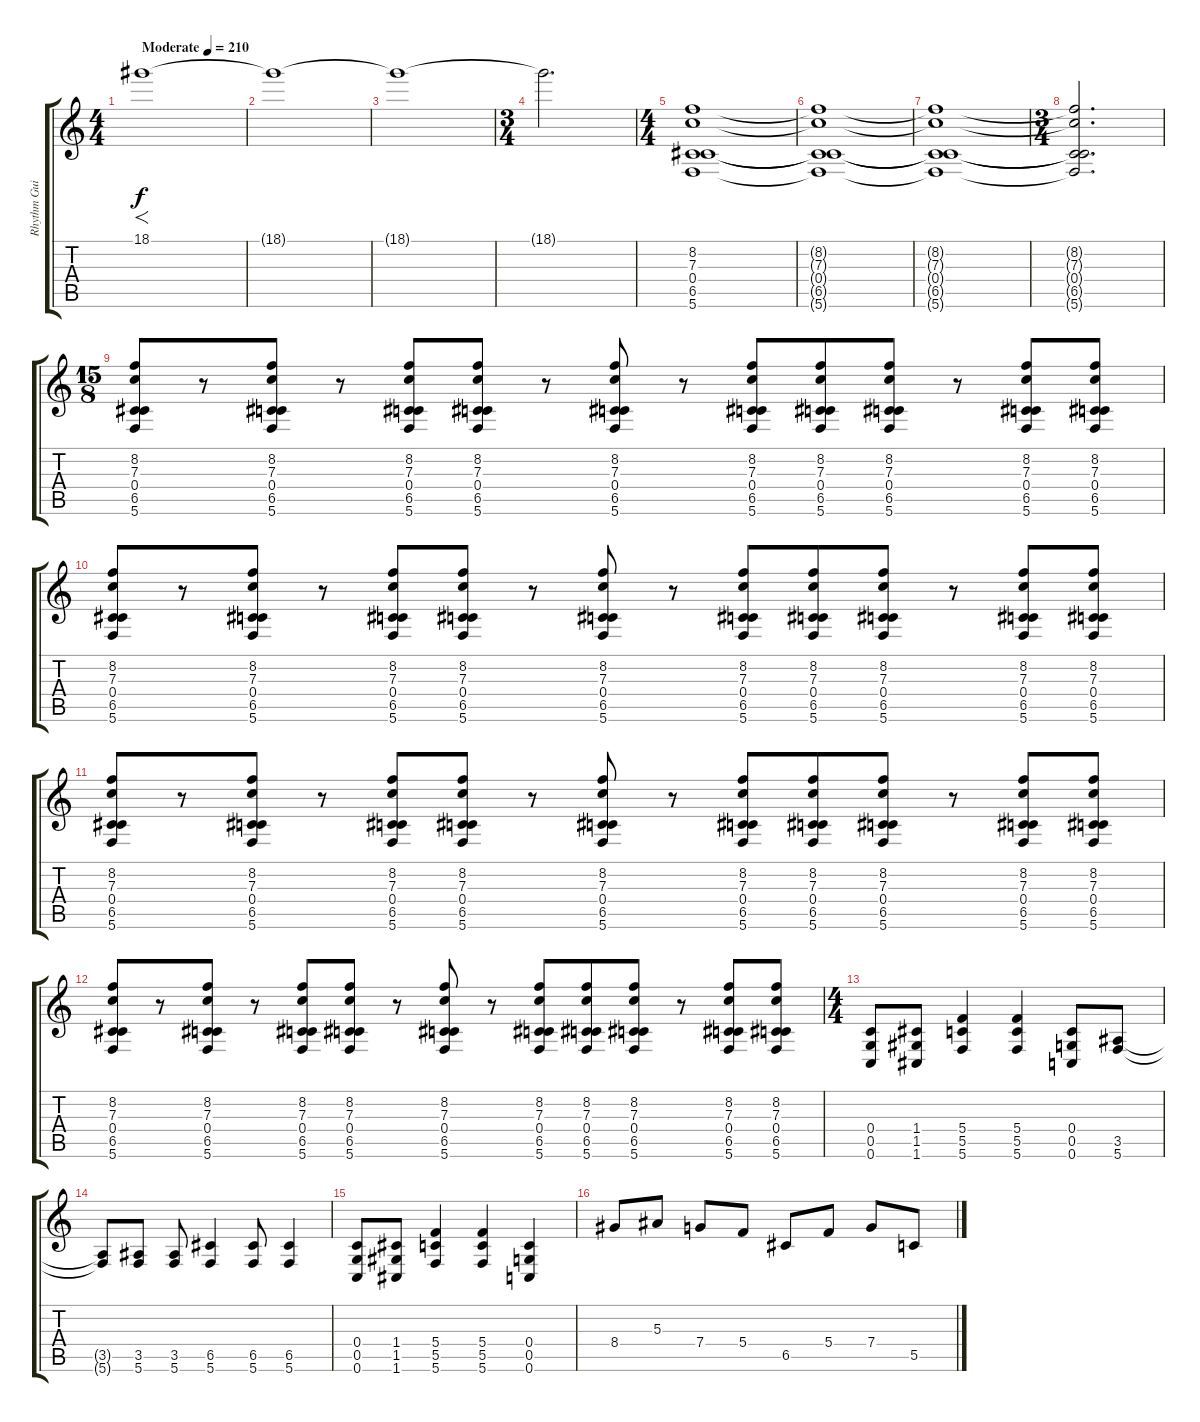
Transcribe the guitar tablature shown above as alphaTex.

\track ("Rhythm Guitar 2" "Rhythm Gui") {instrument distortionguitar}
\staff {score tabs}
\tuning (D4 A3 F3 C3 G2 C2) {hide}
\ts (4 4)
\tempo (210 "Moderate")
\clef g2
\ks c
18.1.1{f dy f instrument distortionguitar} |
18.1{t}.1 |
18.1{t}.1 |
\ts (3 4)
18.1{t}.2{d} |
\ts (4 4)
(8.2 7.3 0.4 6.5 5.6).1 |
(8.2{t} 7.3{t} 0.4{t} 6.5{t} 5.6{t}).1 |
(8.2{t} 7.3{t} 0.4{t} 6.5{t} 5.6{t}).1 |
\ts (3 4)
(8.2{t} 7.3{t} 0.4{t} 6.5{t} 5.6{t}).2{d} |
\ts (15 8)
(8.2 7.3 0.4 6.5 5.6).8 r.8 (8.2 7.3 0.4 6.5 5.6).8 r.8 (8.2 7.3 0.4 6.5 5.6).8 (8.2 7.3 0.4 6.5 5.6).8 r.8 (8.2 7.3 0.4 6.5 5.6).8 r.8 (8.2 7.3 0.4 6.5 5.6).8 (8.2 7.3 0.4 6.5 5.6).8 (8.2 7.3 0.4 6.5 5.6).8 r.8 (8.2 7.3 0.4 6.5 5.6).8 (8.2 7.3 0.4 6.5 5.6).8 |
(8.2 7.3 0.4 6.5 5.6).8 r.8 (8.2 7.3 0.4 6.5 5.6).8 r.8 (8.2 7.3 0.4 6.5 5.6).8 (8.2 7.3 0.4 6.5 5.6).8 r.8 (8.2 7.3 0.4 6.5 5.6).8 r.8 (8.2 7.3 0.4 6.5 5.6).8 (8.2 7.3 0.4 6.5 5.6).8 (8.2 7.3 0.4 6.5 5.6).8 r.8 (8.2 7.3 0.4 6.5 5.6).8 (8.2 7.3 0.4 6.5 5.6).8 |
(8.2 7.3 0.4 6.5 5.6).8 r.8 (8.2 7.3 0.4 6.5 5.6).8 r.8 (8.2 7.3 0.4 6.5 5.6).8 (8.2 7.3 0.4 6.5 5.6).8 r.8 (8.2 7.3 0.4 6.5 5.6).8 r.8 (8.2 7.3 0.4 6.5 5.6).8 (8.2 7.3 0.4 6.5 5.6).8 (8.2 7.3 0.4 6.5 5.6).8 r.8 (8.2 7.3 0.4 6.5 5.6).8 (8.2 7.3 0.4 6.5 5.6).8 |
(8.2 7.3 0.4 6.5 5.6).8 r.8 (8.2 7.3 0.4 6.5 5.6).8 r.8 (8.2 7.3 0.4 6.5 5.6).8 (8.2 7.3 0.4 6.5 5.6).8 r.8 (8.2 7.3 0.4 6.5 5.6).8 r.8 (8.2 7.3 0.4 6.5 5.6).8 (8.2 7.3 0.4 6.5 5.6).8 (8.2 7.3 0.4 6.5 5.6).8 r.8 (8.2 7.3 0.4 6.5 5.6).8 (8.2 7.3 0.4 6.5 5.6).8 |
\ts (4 4)
(0.4 0.5 0.6).8 (1.4 1.5 1.6).8 (5.4 5.5 5.6).4 (5.4 5.5 5.6).4 (0.4 0.5 0.6).8 (3.5 5.6).8 |
(3.5{t} 5.6{t}).8 (3.5 5.6).8 (3.5 5.6).8 (6.5 5.6).4 (6.5 5.6).8 (6.5 5.6).4 |
(0.4 0.5 0.6).8 (1.4 1.5 1.6).8 (5.4 5.5 5.6).4 (5.4 5.5 5.6).4 (0.4 0.5 0.6).4 |
8.4.8 5.3.8 7.4.8 5.4.8 6.5.8 5.4.8 7.4.8 5.5.8
